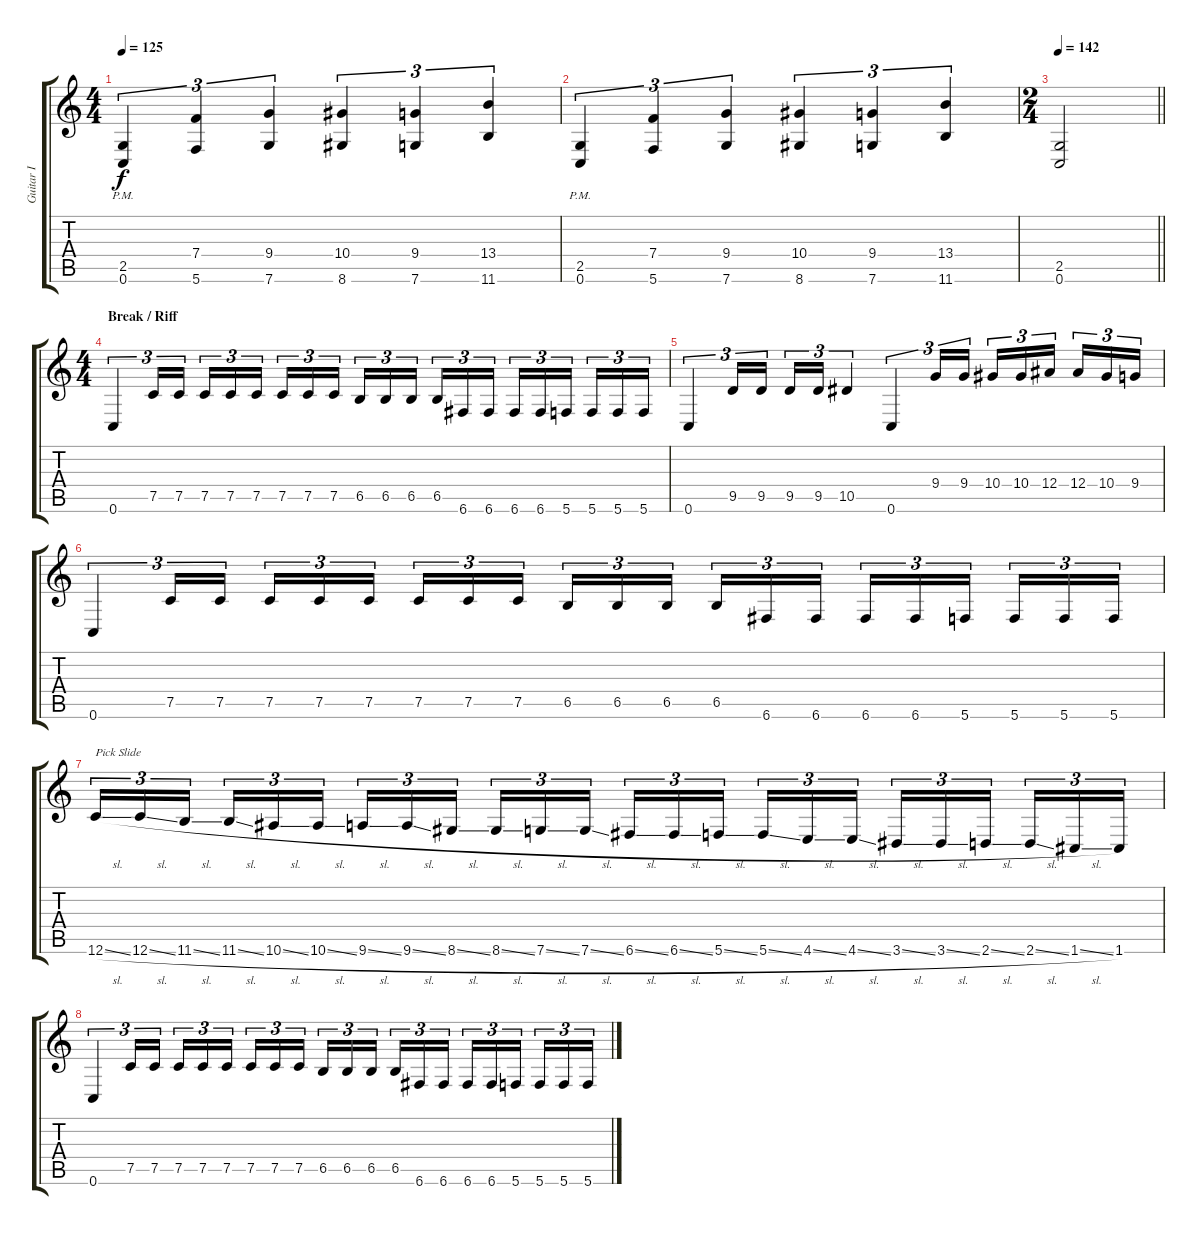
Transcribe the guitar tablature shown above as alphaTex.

\track ("Guitar I" "Guitar I") {instrument distortionguitar}
\staff {score tabs}
\tuning (C4 G3 Eb3 Bb2 F2 C2) {hide}
\ts (4 4)
\tempo 125
\clef g2
\ks c
(2.5{pm} 0.6{pm}).4{tu (3 2) dy f} (7.4 5.6).4{tu (3 2)} (9.4 7.6).4{tu (3 2)} (10.4 8.6).4{tu (3 2)} (9.4 7.6).4{tu (3 2)} (13.4 11.6).4{tu (3 2)} |
(2.5{pm} 0.6{pm}).4{tu (3 2)} (7.4 5.6).4{tu (3 2)} (9.4 7.6).4{tu (3 2)} (10.4 8.6).4{tu (3 2)} (9.4 7.6).4{tu (3 2)} (13.4 11.6).4{tu (3 2)} |
\ts (2 4)
\tempo 142
\barLineRight lightlight
(2.5 0.6).2 |
\ts (4 4)
\section ("" "Break / Riff")
0.6.4{tu (3 2)} 7.5.16{tu (3 2)} 7.5.16{tu (3 2)} 7.5.16{tu (3 2)} 7.5.16{tu (3 2)} 7.5.16{tu (3 2) beam splitsecondary} 7.5.16{tu (3 2)} 7.5.16{tu (3 2)} 7.5.16{tu (3 2)} 6.5.16{tu (3 2)} 6.5.16{tu (3 2)} 6.5.16{tu (3 2) beam splitsecondary} 6.5.16{tu (3 2)} 6.6.16{tu (3 2)} 6.6.16{tu (3 2)} 6.6.16{tu (3 2)} 6.6.16{tu (3 2)} 5.6.16{tu (3 2) beam splitsecondary} 5.6.16{tu (3 2)} 5.6.16{tu (3 2)} 5.6.16{tu (3 2)} |
0.6.4{tu (3 2)} 9.5.16{tu (3 2)} 9.5.16{tu (3 2)} 9.5.16{tu (3 2)} 9.5.16{tu (3 2)} 10.5.4{tu (3 2)} 0.6.4{tu (3 2)} 9.4.16{tu (3 2)} 9.4.16{tu (3 2)} 10.4.16{tu (3 2)} 10.4.16{tu (3 2)} 12.4.16{tu (3 2) beam splitsecondary} 12.4.16{tu (3 2)} 10.4.16{tu (3 2)} 9.4.16{tu (3 2)} |
0.6.4{tu (3 2)} 7.5.16{tu (3 2)} 7.5.16{tu (3 2)} 7.5.16{tu (3 2)} 7.5.16{tu (3 2)} 7.5.16{tu (3 2) beam splitsecondary} 7.5.16{tu (3 2)} 7.5.16{tu (3 2)} 7.5.16{tu (3 2)} 6.5.16{tu (3 2)} 6.5.16{tu (3 2)} 6.5.16{tu (3 2) beam splitsecondary} 6.5.16{tu (3 2)} 6.6.16{tu (3 2)} 6.6.16{tu (3 2)} 6.6.16{tu (3 2)} 6.6.16{tu (3 2)} 5.6.16{tu (3 2) beam splitsecondary} 5.6.16{tu (3 2)} 5.6.16{tu (3 2)} 5.6.16{tu (3 2)} |
12.6{sl}.16{tu (3 2) txt "Pick Slide"} 12.6{sl}.16{tu (3 2)} 11.6{sl}.16{tu (3 2) beam splitsecondary} 11.6{sl}.16{tu (3 2)} 10.6{sl}.16{tu (3 2)} 10.6{sl}.16{tu (3 2)} 9.6{sl}.16{tu (3 2)} 9.6{sl}.16{tu (3 2)} 8.6{sl}.16{tu (3 2) beam splitsecondary} 8.6{sl}.16{tu (3 2)} 7.6{sl}.16{tu (3 2)} 7.6{sl}.16{tu (3 2)} 6.6{sl}.16{tu (3 2)} 6.6{sl}.16{tu (3 2)} 5.6{sl}.16{tu (3 2) beam splitsecondary} 5.6{sl}.16{tu (3 2)} 4.6{sl}.16{tu (3 2)} 4.6{sl}.16{tu (3 2)} 3.6{sl}.16{tu (3 2)} 3.6{sl}.16{tu (3 2)} 2.6{sl}.16{tu (3 2) beam splitsecondary} 2.6{sl}.16{tu (3 2)} 1.6{sl}.16{tu (3 2)} 1.6.16{tu (3 2)} |
0.6.4{tu (3 2)} 7.5.16{tu (3 2)} 7.5.16{tu (3 2)} 7.5.16{tu (3 2)} 7.5.16{tu (3 2)} 7.5.16{tu (3 2) beam splitsecondary} 7.5.16{tu (3 2)} 7.5.16{tu (3 2)} 7.5.16{tu (3 2)} 6.5.16{tu (3 2)} 6.5.16{tu (3 2)} 6.5.16{tu (3 2) beam splitsecondary} 6.5.16{tu (3 2)} 6.6.16{tu (3 2)} 6.6.16{tu (3 2)} 6.6.16{tu (3 2)} 6.6.16{tu (3 2)} 5.6.16{tu (3 2) beam splitsecondary} 5.6.16{tu (3 2)} 5.6.16{tu (3 2)} 5.6.16{tu (3 2)}
